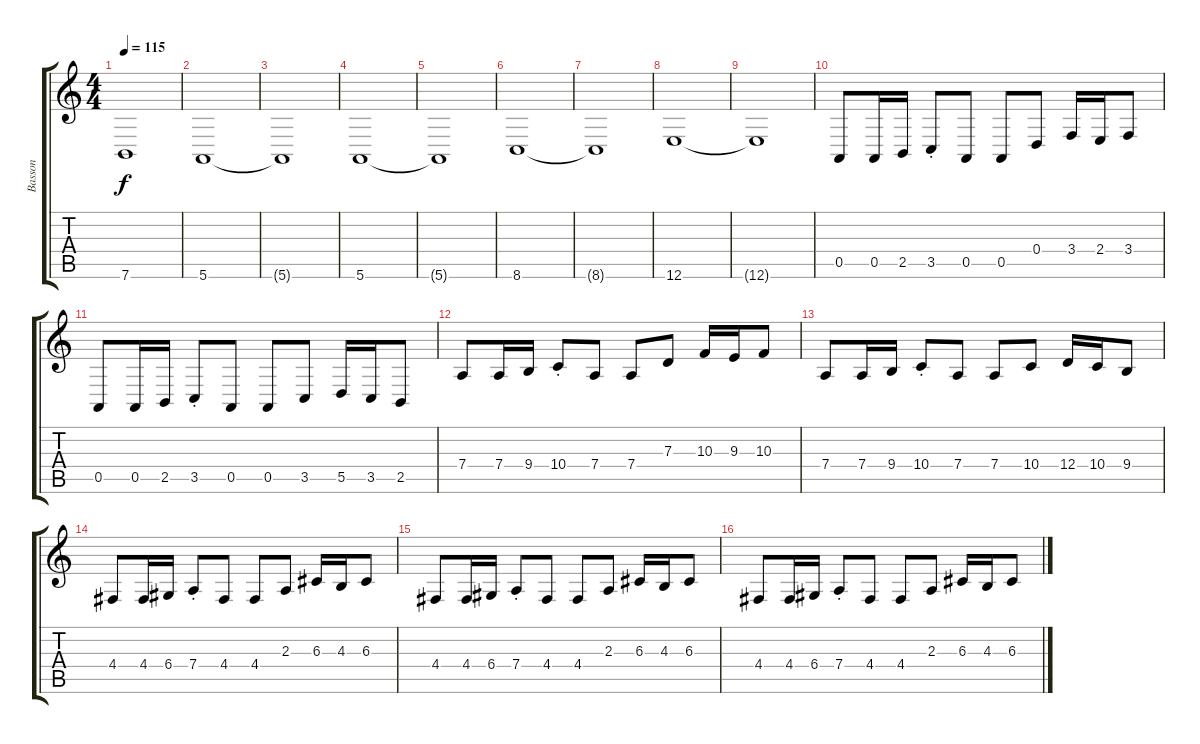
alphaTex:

\track ("Basson" "Basson") {instrument bassoon}
\staff {score tabs}
\tuning (E4 B3 G3 D3 A2 E2) {hide}
\ts (4 4)
\tempo 115
\clef g2
\ks c
7.6{t}.1{dy f} |
\section ("" "")
5.6.1 |
5.6{t}.1 |
5.6.1 |
5.6{t}.1 |
8.6.1 |
8.6{t}.1 |
12.6.1 |
12.6{t}.1 |
0.5.8 0.5.16 2.5.16 3.5{st}.8 0.5.8 0.5.8 0.4.8 3.4.16 2.4.16 3.4.8 |
0.5.8 0.5.16 2.5.16 3.5{st}.8 0.5.8 0.5.8 3.5.8 5.5.16 3.5.16 2.5.8 |
7.4.8 7.4.16 9.4.16 10.4{st}.8 7.4.8 7.4.8 7.3.8 10.3.16 9.3.16 10.3.8 |
7.4.8 7.4.16 9.4.16 10.4{st}.8 7.4.8 7.4.8 10.4.8 12.4.16 10.4.16 9.4.8 |
4.4.8 4.4.16 6.4.16 7.4{st}.8 4.4.8 4.4.8 2.3.8 6.3.16 4.3.16 6.3.8 |
4.4.8 4.4.16 6.4.16 7.4{st}.8 4.4.8 4.4.8 2.3.8 6.3.16 4.3.16 6.3.8 |
4.4.8 4.4.16 6.4.16 7.4{st}.8 4.4.8 4.4.8 2.3.8 6.3.16 4.3.16 6.3.8
